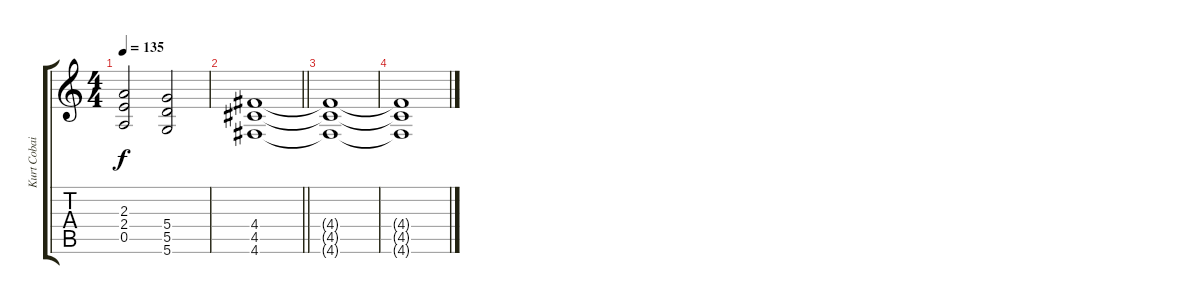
\track ("Kurt Cobain" "Kurt Cobai") {instrument overdrivenguitar}
\staff {score tabs}
\tuning (E4 B3 G3 D3 A2 D2) {hide}
\ts (4 4)
\tempo 135
\clef g2
\ks c
(2.3 2.4 0.5).2{dy f} (5.4 5.5 5.6).2 |
\barLineRight lightlight
(4.4 4.5 4.6).1 |
(4.4{t} 4.5{t} 4.6{t}).1 |
(4.4{t} 4.5{t} 4.6{t}).1
